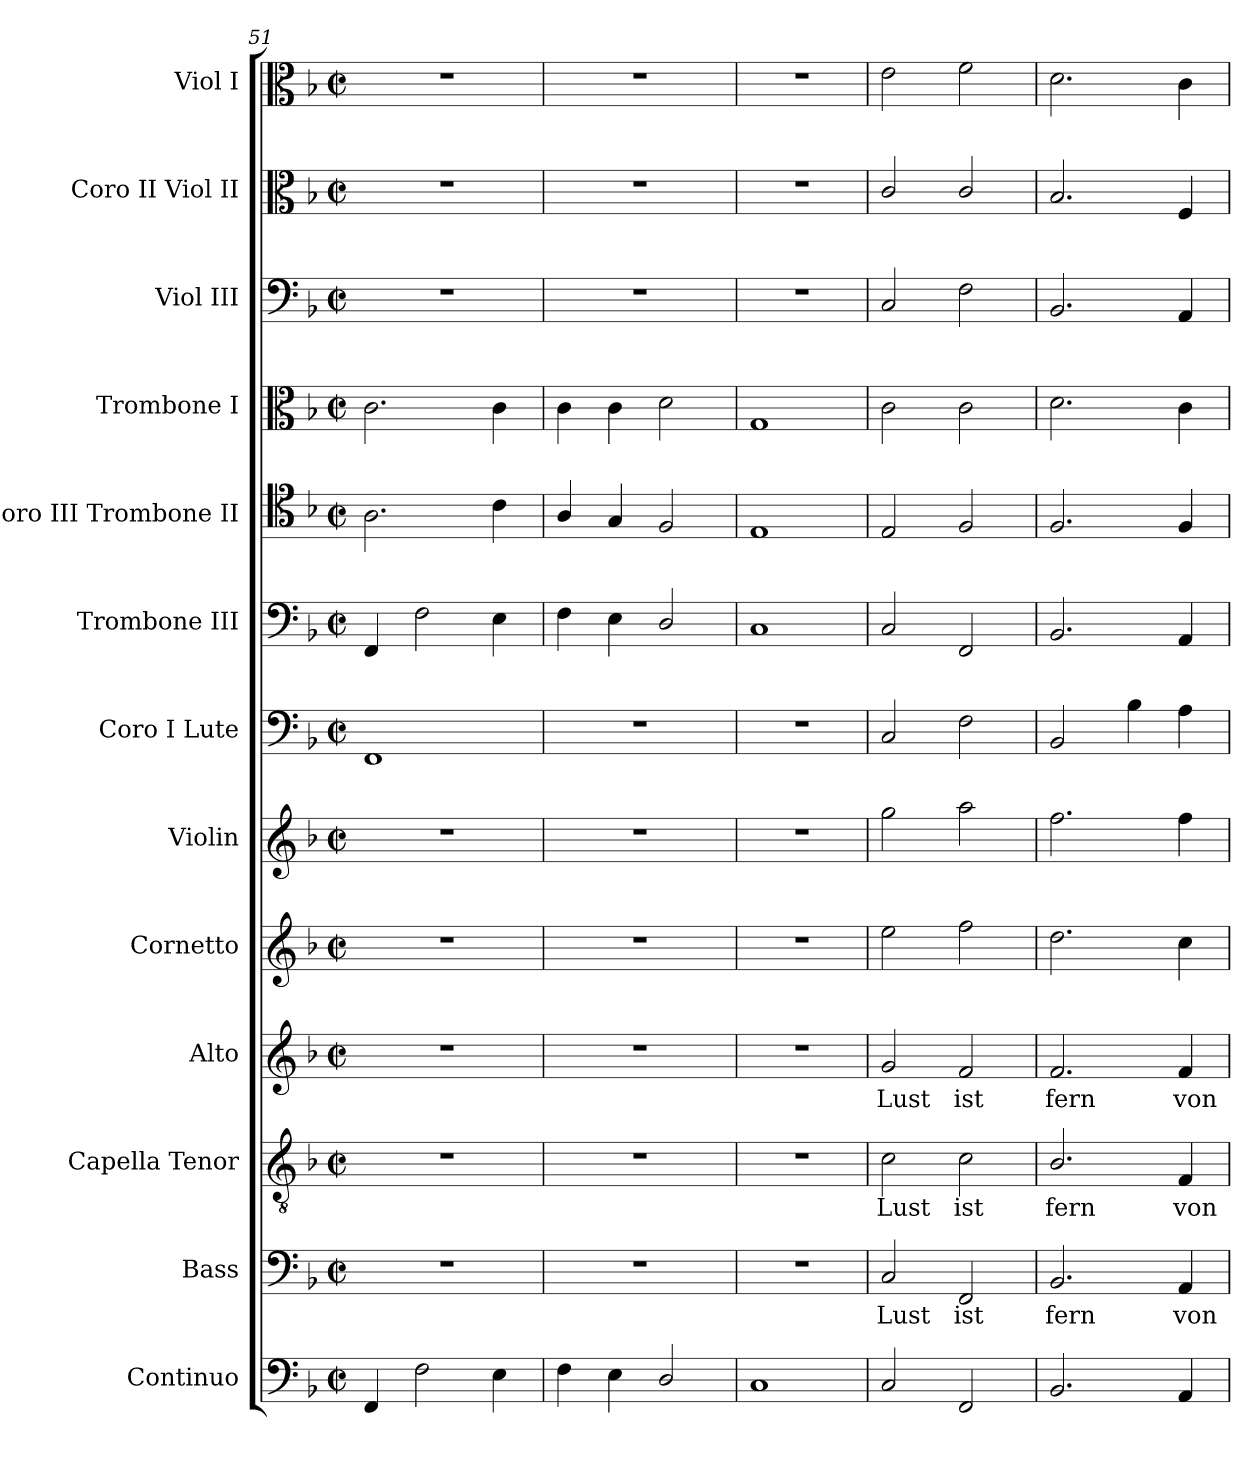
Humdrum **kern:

**kern	**kern	**text	**kern	**text	**kern	**text	**kern	**kern	**kern	**kern	**kern	**kern	**kern	**kern	**kern
*part13	*part12	*part12	*part11	*part11	*part10	*part10	*part9	*part8	*part7	*part6	*part5	*part4	*part3	*part2	*part1
*staff13	*staff12	*staff12	*staff11	*staff11	*staff10	*staff10	*staff9	*staff8	*staff7	*staff6	*staff5	*staff4	*staff3	*staff2	*staff1
*I"Continuo	*I"Bass	*	*I"Capella Tenor	*	*I"Alto	*	*I"Cornetto	*I"Violin	*I"Coro I Lute	*I"Trombone III	*I"Coro III Trombone II	*I"Trombone I	*I"Viol III	*I"Coro II Viol II	*I"Viol I
*	*I'B	*	*I'Cplla T	*	*I'A	*	*I'Cn	*I'Vn	*I'Coro I Lute	*I'Tb III	*I'Coro III Tb II	*I'Tb I	*I'Vl III	*I'Coro II Vl II	*I'Vl I
!!LO:LB:g=z
*clefF4	*clefF4	*	*clefGv2	*	*clefG2	*	*clefG2	*clefG2	*clefF4	*clefF4	*clefC4	*clefC3	*clefF4	*clefC3	*clefC3
*k[b-]	*k[b-]	*	*k[b-]	*	*k[b-]	*	*k[b-]	*k[b-]	*k[b-]	*k[b-]	*k[b-]	*k[b-]	*k[b-]	*k[b-]	*k[b-]
*F:	*F:	*	*F:	*	*F:	*	*F:	*F:	*F:	*F:	*F:	*F:	*F:	*F:	*F:
*M2/2	*M2/2	*	*M2/2	*	*M2/2	*	*M2/2	*M2/2	*M2/2	*M2/2	*M2/2	*M2/2	*M2/2	*M2/2	*M2/2
*met(c|)	*met(c|)	*	*met(c|)	*	*met(c|)	*	*met(c|)	*met(c|)	*met(c|)	*met(c|)	*met(c|)	*met(c|)	*met(c|)	*met(c|)	*met(c|)
=51	=51	=51	=51	=51	=51	=51	=51	=51	=51	=51	=51	=51	=51	=51	=51
4FF	1r	.	1r	.	1r	.	1r	1r	1FF	4FF	2.A	2.c	1r	1r	1r
2F	.	.	.	.	.	.	.	.	.	2F	.	.	.	.	.
4E	.	.	.	.	.	.	.	.	.	4E	4c	4c	.	.	.
=52	=52	=52	=52	=52	=52	=52	=52	=52	=52	=52	=52	=52	=52	=52	=52
4F	1r	.	1r	.	1r	.	1r	1r	1r	4F	4A/	4c	1r	1r	1r
4E	.	.	.	.	.	.	.	.	.	4E	4G	4c	.	.	.
2D/	.	.	.	.	.	.	.	.	.	2D/	2F	2d	.	.	.
=53	=53	=53	=53	=53	=53	=53	=53	=53	=53	=53	=53	=53	=53	=53	=53
1C	1r	.	1r	.	1r	.	1r	1r	1r	1C	1E	1G	1r	1r	1r
=54	=54	=54	=54	=54	=54	=54	=54	=54	=54	=54	=54	=54	=54	=54	=54
!	!	!LO:LY:b	!	!LO:LY:b	!	!LO:LY:b	!	!	!	!	!	!	!	!	!
2C	2C	Lust	2c	Lust	2g	Lust	2ee	2gg	2C	2C	2E	2c	2C	2c/	2e
!	!	!LO:LY:b	!	!LO:LY:b	!	!LO:LY:b	!	!	!	!	!	!	!	!	!
2FF	2FF	ist	2c	ist	2f	ist	2ff	2aa	2F	2FF	2F	2c	2F	2c/	2f
=55	=55	=55	=55	=55	=55	=55	=55	=55	=55	=55	=55	=55	=55	=55	=55
!	!	!LO:LY:b	!	!LO:LY:b	!	!LO:LY:b	!	!	!	!	!	!	!	!	!
2.BB-	2.BB-	fern	2.B-/	fern	2.f	fern	2.dd	2.ff	2BB-	2.BB-	2.F	2.d	2.BB-	2.B-	2.d
.	.	.	.	.	.	.	.	.	4B-	.	.	.	.	.	.
!	!	!LO:LY:b	!	!LO:LY:b	!	!LO:LY:b	!	!	!	!	!	!	!	!	!
4AA	4AA	von	4F	von	4f	von	4cc	4ff	4A	4AA	4F	4c	4AA	4F	4c
=	=	=	=	=	=	=	=	=	=	=	=	=	=	=	=
*-	*-	*-	*-	*-	*-	*-	*-	*-	*-	*-	*-	*-	*-	*-	*-
